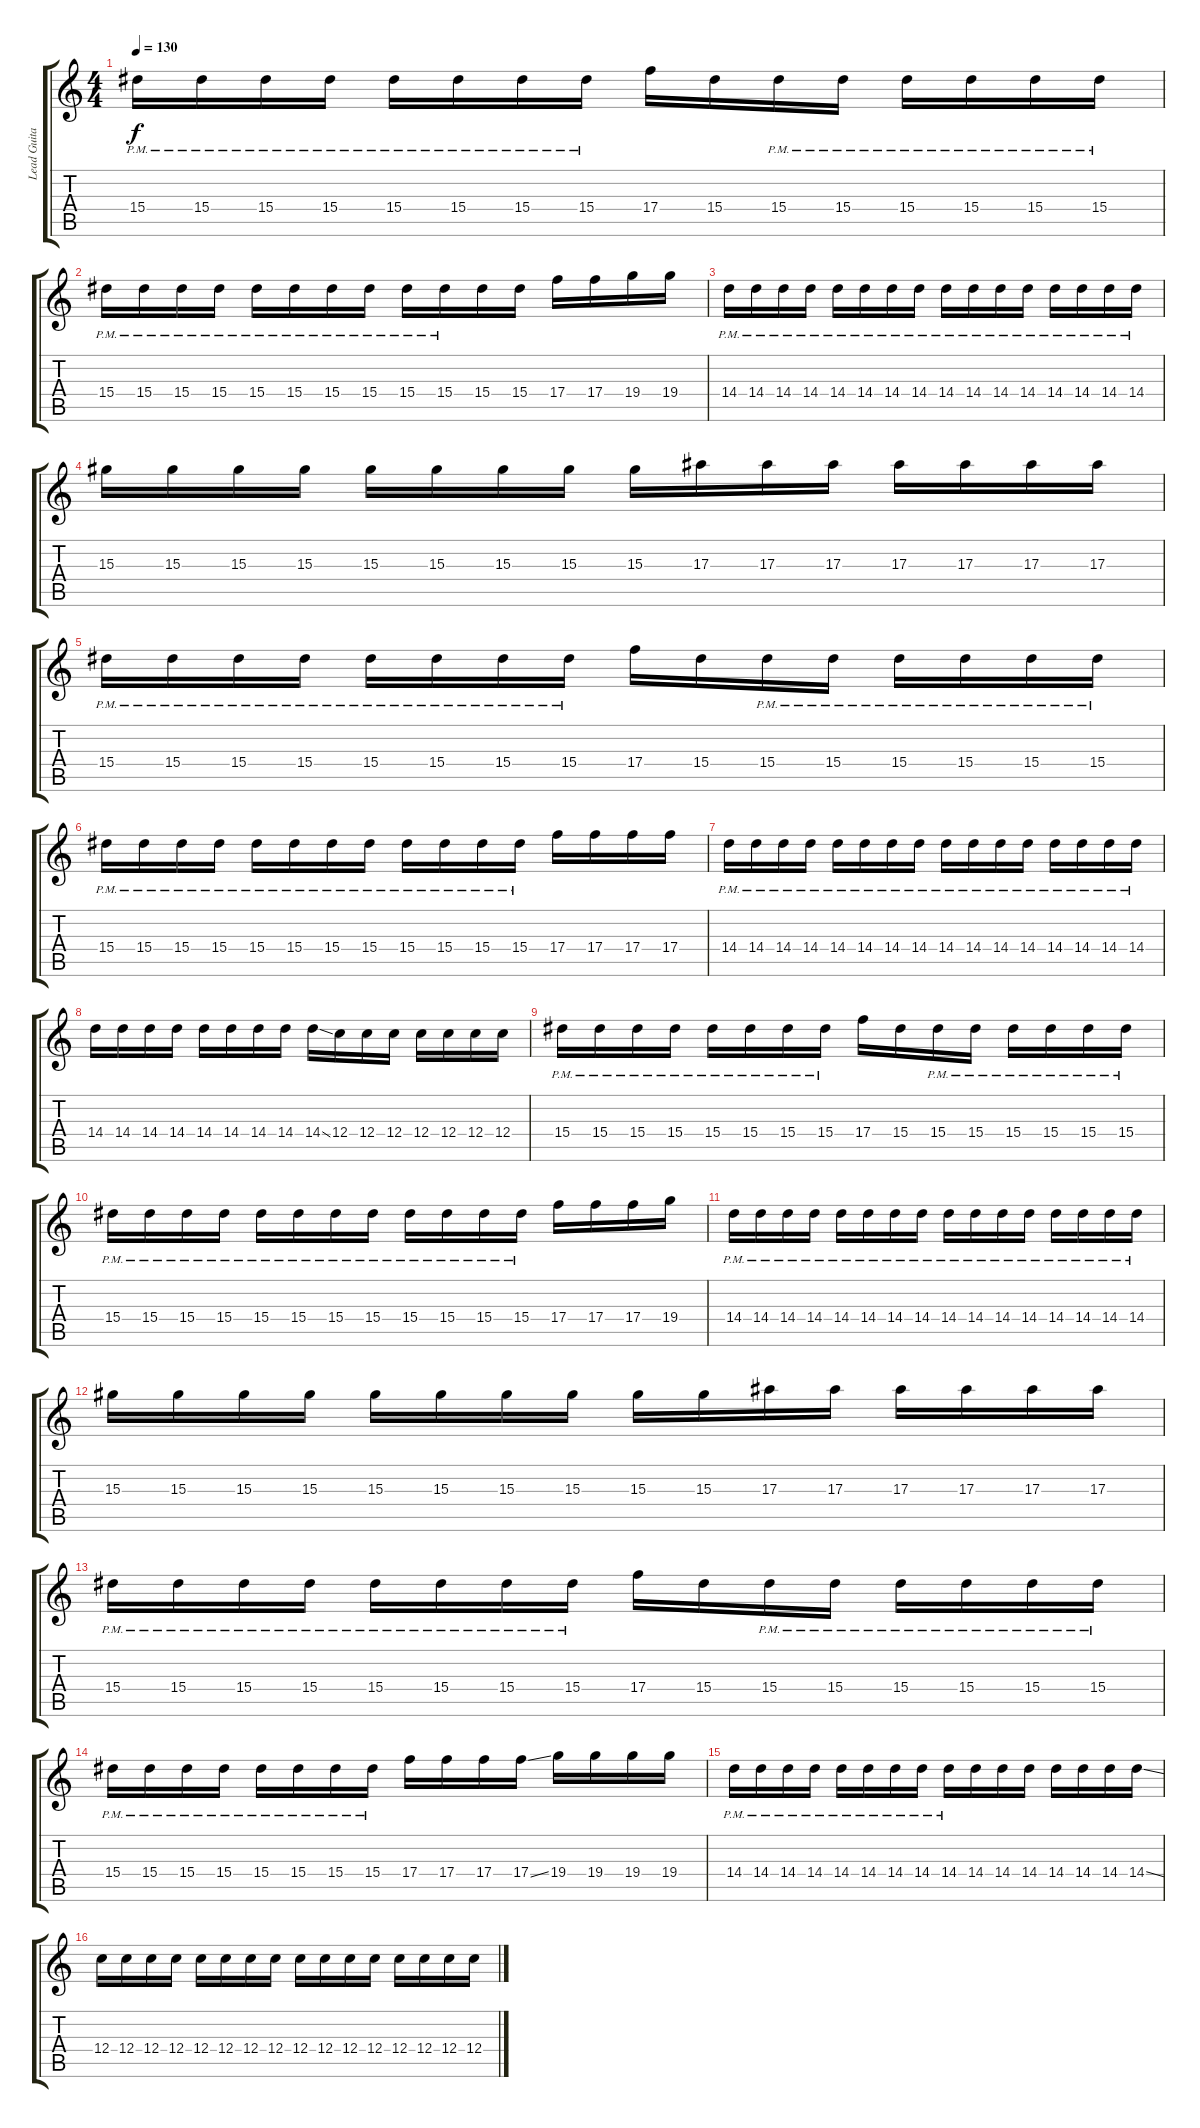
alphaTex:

\track ("Lead Guitar" "Lead Guita") {instrument distortionguitar}
\staff {score tabs}
\tuning (D4 A3 F3 C3 G2 C2) {hide}
\ts (4 4)
\tempo 130
\clef g2
\ks c
15.4{pm}.16{dy f} 15.4{pm}.16 15.4{pm}.16 15.4{pm}.16 15.4{pm}.16 15.4{pm}.16 15.4{pm}.16 15.4{pm}.16 17.4.16 15.4.16 15.4{pm}.16 15.4{pm}.16 15.4{pm}.16 15.4{pm}.16 15.4{pm}.16 15.4{pm}.16 |
15.4{pm}.16 15.4{pm}.16 15.4{pm}.16 15.4{pm}.16 15.4{pm}.16 15.4{pm}.16 15.4{pm}.16 15.4{pm}.16 15.4{pm}.16 15.4{pm}.16 15.4.16 15.4.16 17.4.16 17.4.16 19.4.16 19.4.16 |
14.4{pm}.16 14.4{pm}.16 14.4{pm}.16 14.4{pm}.16 14.4{pm}.16 14.4{pm}.16 14.4{pm}.16 14.4{pm}.16 14.4{pm}.16 14.4{pm}.16 14.4{pm}.16 14.4{pm}.16 14.4{pm}.16 14.4{pm}.16 14.4{pm}.16 14.4{pm}.16 |
15.3.16 15.3.16 15.3.16 15.3.16 15.3.16 15.3.16 15.3.16 15.3.16 15.3.16 17.3.16 17.3.16 17.3.16 17.3.16 17.3.16 17.3.16 17.3.16 |
15.4{pm}.16 15.4{pm}.16 15.4{pm}.16 15.4{pm}.16 15.4{pm}.16 15.4{pm}.16 15.4{pm}.16 15.4{pm}.16 17.4.16 15.4.16 15.4{pm}.16 15.4{pm}.16 15.4{pm}.16 15.4{pm}.16 15.4{pm}.16 15.4{pm}.16 |
15.4{pm}.16 15.4{pm}.16 15.4{pm}.16 15.4{pm}.16 15.4{pm}.16 15.4{pm}.16 15.4{pm}.16 15.4{pm}.16 15.4{pm}.16 15.4{pm}.16 15.4{pm}.16 15.4{pm}.16 17.4.16 17.4.16 17.4.16 17.4.16 |
14.4{pm}.16 14.4{pm}.16 14.4{pm}.16 14.4{pm}.16 14.4{pm}.16 14.4{pm}.16 14.4{pm}.16 14.4{pm}.16 14.4{pm}.16 14.4{pm}.16 14.4{pm}.16 14.4{pm}.16 14.4{pm}.16 14.4{pm}.16 14.4{pm}.16 14.4{pm}.16 |
14.4.16 14.4.16 14.4.16 14.4.16 14.4.16 14.4.16 14.4.16 14.4.16 14.4{ss}.16 12.4.16 12.4.16 12.4.16 12.4.16 12.4.16 12.4.16 12.4.16 |
15.4{pm}.16 15.4{pm}.16 15.4{pm}.16 15.4{pm}.16 15.4{pm}.16 15.4{pm}.16 15.4{pm}.16 15.4{pm}.16 17.4.16 15.4.16 15.4{pm}.16 15.4{pm}.16 15.4{pm}.16 15.4{pm}.16 15.4{pm}.16 15.4{pm}.16 |
15.4{pm}.16 15.4{pm}.16 15.4{pm}.16 15.4{pm}.16 15.4{pm}.16 15.4{pm}.16 15.4{pm}.16 15.4{pm}.16 15.4{pm}.16 15.4{pm}.16 15.4{pm}.16 15.4{pm}.16 17.4.16 17.4.16 17.4.16 19.4.16 |
14.4{pm}.16 14.4{pm}.16 14.4{pm}.16 14.4{pm}.16 14.4{pm}.16 14.4{pm}.16 14.4{pm}.16 14.4{pm}.16 14.4{pm}.16 14.4{pm}.16 14.4{pm}.16 14.4{pm}.16 14.4{pm}.16 14.4{pm}.16 14.4{pm}.16 14.4{pm}.16 |
15.3.16 15.3.16 15.3.16 15.3.16 15.3.16 15.3.16 15.3.16 15.3.16 15.3.16 15.3.16 17.3.16 17.3.16 17.3.16 17.3.16 17.3.16 17.3.16 |
15.4{pm}.16 15.4{pm}.16 15.4{pm}.16 15.4{pm}.16 15.4{pm}.16 15.4{pm}.16 15.4{pm}.16 15.4{pm}.16 17.4.16 15.4.16 15.4{pm}.16 15.4{pm}.16 15.4{pm}.16 15.4{pm}.16 15.4{pm}.16 15.4{pm}.16 |
15.4{pm}.16 15.4{pm}.16 15.4{pm}.16 15.4{pm}.16 15.4{pm}.16 15.4{pm}.16 15.4{pm}.16 15.4{pm}.16 17.4.16 17.4.16 17.4.16 17.4{ss}.16 19.4.16 19.4.16 19.4.16 19.4.16 |
14.4{pm}.16 14.4{pm}.16 14.4{pm}.16 14.4{pm}.16 14.4{pm}.16 14.4{pm}.16 14.4{pm}.16 14.4{pm}.16 14.4{pm}.16 14.4.16 14.4.16 14.4.16 14.4.16 14.4.16 14.4.16 14.4{ss}.16 |
12.4.16 12.4.16 12.4.16 12.4.16 12.4.16 12.4.16 12.4.16 12.4.16 12.4.16 12.4.16 12.4.16 12.4.16 12.4.16 12.4.16 12.4.16 12.4.16
